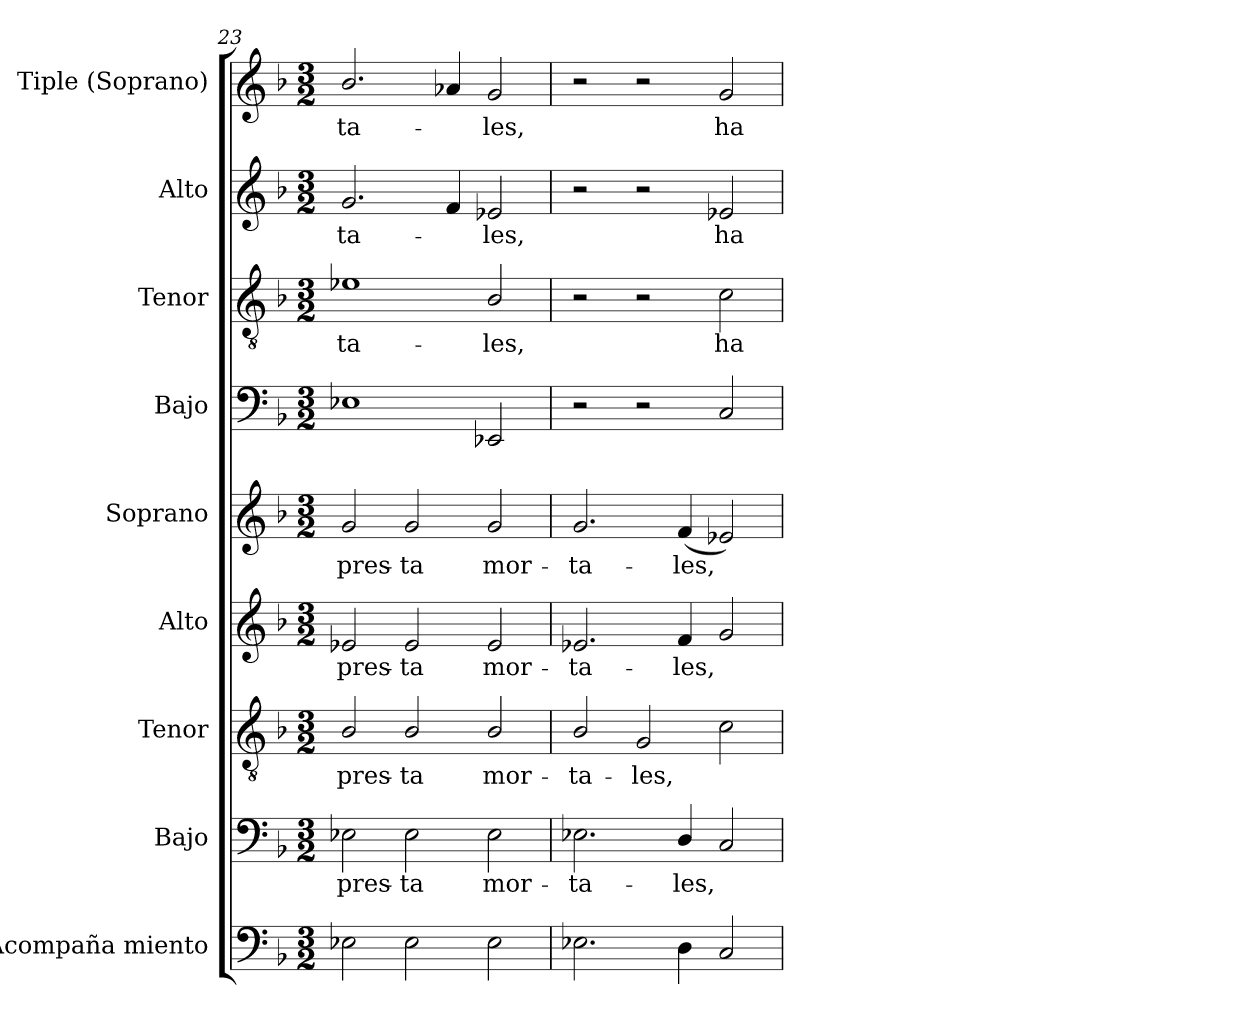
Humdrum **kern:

**kern	**kern	**text	**kern	**text	**kern	**text	**kern	**text	**kern	**kern	**text	**kern	**text	**kern	**text
*part9	*part8	*part8	*part7	*part7	*part6	*part6	*part5	*part5	*part4	*part3	*part3	*part2	*part2	*part1	*part1
*staff9	*staff8	*staff8	*staff7	*staff7	*staff6	*staff6	*staff5	*staff5	*staff4	*staff3	*staff3	*staff2	*staff2	*staff1	*staff1
*I"Acompaña miento	*I"Bajo	*	*I"Tenor	*	*I"Alto	*	*I"Soprano	*	*I"Bajo	*I"Tenor	*	*I"Alto	*	*I"Tiple (Soprano)	*
*I'Ac.	*I'B.	*	*I'T.	*	*I'A.	*	*I'S.	*	*I'B.	*I'T.	*	*I'A.	*	*I'S.	*
*clefF4	*clefF4	*	*clefGv2	*	*clefG2	*	*clefG2	*	*clefF4	*clefGv2	*	*clefG2	*	*clefG2	*
*	*	*	*ITrd7c12	*	*	*	*	*	*	*ITrd7c12	*	*	*	*	*
*k[b-]	*k[b-]	*	*k[b-]	*	*k[b-]	*	*k[b-]	*	*k[b-]	*k[b-]	*	*k[b-]	*	*k[b-]	*
*F:	*F:	*	*F:	*	*F:	*	*F:	*	*F:	*F:	*	*F:	*	*F:	*
*M3/2	*M3/2	*	*M3/2	*	*M3/2	*	*M3/2	*	*M3/2	*M3/2	*	*M3/2	*	*M3/2	*
=23	=23	=23	=23	=23	=23	=23	=23	=23	=23	=23	=23	=23	=23	=23	=23
!	!	!LO:LY:b:color=#000000	!	!	!	!	!	!	!	!	!	!	!	!	!
!	!	!	!	!LO:LY:b:color=#000000	!	!	!	!	!	!	!	!	!	!	!
!	!	!	!	!	!	!LO:LY:b:color=#000000	!	!	!	!	!	!	!	!	!
!	!	!	!	!	!	!	!	!LO:LY:b:color=#000000	!	!	!	!	!	!	!
!	!	!	!	!	!	!	!	!	!	!	!LO:LY:b:color=#000000	!	!	!	!
!	!	!	!	!	!	!	!	!	!	!	!	!	!LO:LY:b:color=#000000	!	!
!	!	!	!	!	!	!	!	!	!	!	!	!	!	!	!LO:LY:b:color=#000000
2E-Xi\	2E-Xi\	-pres-	2BB-i/	-pres-	2e-i/	-pres-	2gi/	-pres-	1E-i	1E-i	-ta-	2.gi/	-ta-	2.b-i/	-ta-
!	!	!LO:LY:b:color=#000000	!	!	!	!	!	!	!	!	!	!	!	!	!
!	!	!	!	!LO:LY:b:color=#000000	!	!	!	!	!	!	!	!	!	!	!
!	!	!	!	!	!	!LO:LY:b:color=#000000	!	!	!	!	!	!	!	!	!
!	!	!	!	!	!	!	!	!LO:LY:b:color=#000000	!	!	!	!	!	!	!
2E-i\	2E-i\	-ta	2BB-i/	-ta	2e-i/	-ta	2gi/	-ta	.	.	.	.	.	.	.
.	.	.	.	.	.	.	.	.	.	.	.	4fi/	.	4a-Xi/	.
!	!	!LO:LY:b:color=#000000	!	!	!	!	!	!	!	!	!	!	!	!	!
!	!	!	!	!LO:LY:b:color=#000000	!	!	!	!	!	!	!	!	!	!	!
!	!	!	!	!	!	!LO:LY:b:color=#000000	!	!	!	!	!	!	!	!	!
!	!	!	!	!	!	!	!	!LO:LY:b:color=#000000	!	!	!	!	!	!	!
!	!	!	!	!	!	!	!	!	!	!	!LO:LY:b:color=#000000	!	!	!	!
!	!	!	!	!	!	!	!	!	!	!	!	!	!LO:LY:b:color=#000000	!	!
!	!	!	!	!	!	!	!	!	!	!	!	!	!	!	!LO:LY:b:color=#000000
2E-i\	2E-i\	mor-	2BB-i/	mor-	2e-i/	mor-	2gi/	mor-	2EE-i/	2BB-i/	-les,	2e-Xi/	-les,	2gi/	-les,
=24	=24	=24	=24	=24	=24	=24	=24	=24	=24	=24	=24	=24	=24	=24	=24
!	!	!LO:LY:b:color=#000000	!	!	!	!	!	!	!	!	!	!	!	!	!
!	!	!	!	!LO:LY:b:color=#000000	!	!	!	!	!	!	!	!	!	!	!
!	!	!	!	!	!	!LO:LY:b:color=#000000	!	!	!	!	!	!	!	!	!
!	!	!	!	!	!	!	!	!LO:LY:b:color=#000000	!	!	!	!	!	!	!
2.E-i\	2.E-i\	-ta-	2BB-i/	-ta-	2.e-i/	-ta-	2.gi/	-ta-	2r	2r	.	2r	.	2r	.
!	!	!	!	!LO:LY:b:color=#000000	!	!	!	!	!	!	!	!	!	!	!
.	.	.	2GGi/	-les,	.	.	.	.	2r	2r	.	2r	.	2r	.
!	!	!LO:LY:b:color=#000000	!	!	!	!	!	!	!	!	!	!	!	!	!
!	!	!	!	!	!	!LO:LY:b:color=#000000	!	!	!	!	!	!	!	!	!
!	!	!	!	!	!	!	!	!LO:LY:b:color=#000000	!	!	!	!	!	!	!
4Di\	4Di/	-les,	.	.	4fi/	-les,	(4fi/	-les,	.	.	.	.	.	.	.
!	!	!	!	!	!	!	!	!	!	!	!LO:LY:b:color=#000000	!	!	!	!
!	!	!	!	!	!	!	!	!	!	!	!	!	!LO:LY:b:color=#000000	!	!
!	!	!	!	!	!	!	!	!	!	!	!	!	!	!	!LO:LY:b:color=#000000
2Ci/	2Ci/	.	2Ci\	.	2gi/	.	2e-i/)	.	2Ci/	2Ci\	ha-	2e-Xi/	ha-	2gi/	ha-
=	=	=	=	=	=	=	=	=	=	=	=	=	=	=	=
*-	*-	*-	*-	*-	*-	*-	*-	*-	*-	*-	*-	*-	*-	*-	*-
